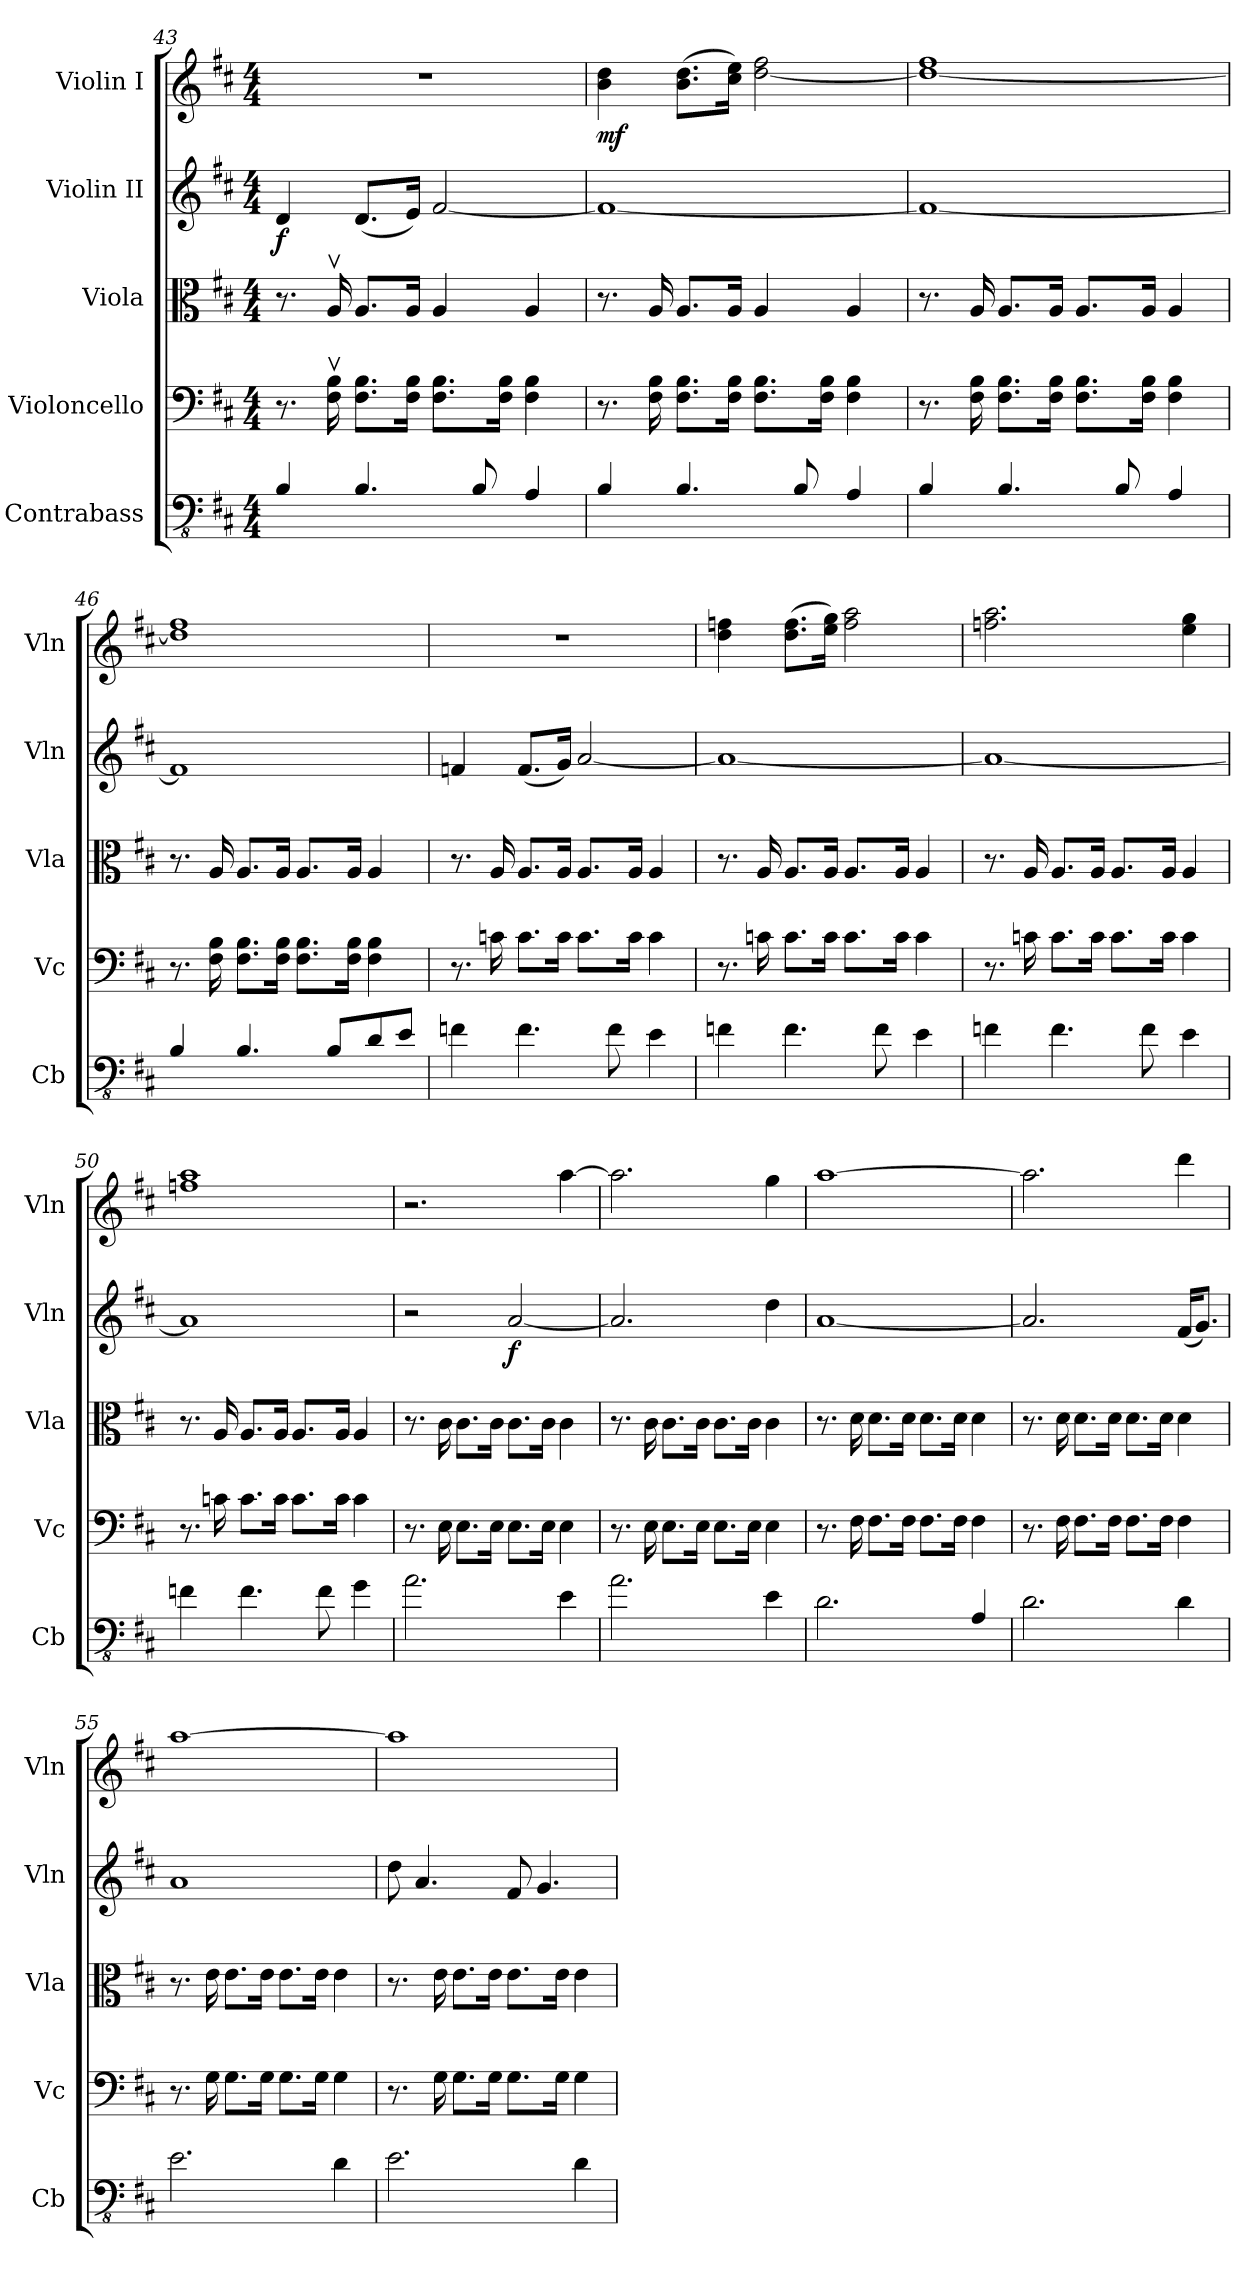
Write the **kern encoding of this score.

**kern	**kern	**kern	**kern	**dynam	**kern	**dynam
*part5	*part4	*part3	*part2	*part2	*part1	*part1
*staff5	*staff4	*staff3	*staff2	*staff2	*staff1	*staff1
*I"Contrabass	*I"Violoncello	*I"Viola	*I"Violin II	*	*I"Violin I	*
*I'Cb	*I'Vc	*I'Vla	*I'Vln	*	*I'Vln	*
*clefFv4	*clefF4	*clefC3	*clefG2	*	*clefG2	*
*ITrd7c12	*	*	*	*	*	*
*k[f#c#]	*k[f#c#]	*k[f#c#]	*k[f#c#]	*	*k[f#c#]	*
*M4/4	*M4/4	*M4/4	*M4/4	*	*M4/4	*
=43	=43	=43	=43	=43	=43	=43
!	!	!	!	!LO:DY:b	!	!
4BBB/	8.r	8.r	4d/	f	1r	.
.	16F#\v 16B\v	16Av/	.	.	.	.
4.BBB/	8.F#\ 8.B\L	8.A/L	(8.d/L	.	.	.
.	16F#\ 16B\Jk	16A/Jk	16e/Jk)	.	.	.
.	8.F#\ 8.B\L	4A/	[2f#/	.	.	.
8BBB/	.	.	.	.	.	.
.	16F#\ 16B\Jk	.	.	.	.	.
4AAA/	4F#\ 4B\	4A/	.	.	.	.
=44	=44	=44	=44	=44	=44	=44
!	!	!	!	!	!	!LO:DY:b
4BBB/	8.r	8.r	1f#_	.	4b\ 4dd\	mf
.	16F#\ 16B\	16A/	.	.	.	.
4.BBB/	8.F#\ 8.B\L	8.A/L	.	.	(8.b\ 8.dd\L	.
.	16F#\ 16B\Jk	16A/Jk	.	.	16cc#\ 16ee\Jk)	.
.	8.F#\ 8.B\L	4A/	.	.	[2dd\ 2ff#\	.
8BBB/	.	.	.	.	.	.
.	16F#\ 16B\Jk	.	.	.	.	.
4AAA/	4F#\ 4B\	4A/	.	.	.	.
!!LO:PB:g=z
=45	=45	=45	=45	=45	=45	=45
4BBB/	8.r	8.r	1f#_	.	1dd_ 1ff#	.
.	16F#\ 16B\	16A/	.	.	.	.
4.BBB/	8.F#\ 8.B\L	8.A/L	.	.	.	.
.	16F#\ 16B\Jk	16A/Jk	.	.	.	.
.	8.F#\ 8.B\L	8.A/L	.	.	.	.
8BBB/	.	.	.	.	.	.
.	16F#\ 16B\Jk	16A/Jk	.	.	.	.
4AAA/	4F#\ 4B\	4A/	.	.	.	.
=46	=46	=46	=46	=46	=46	=46
4BBB/	8.r	8.r	1f#]	.	1dd] 1ff#	.
.	16F#\ 16B\	16A/	.	.	.	.
4.BBB/	8.F#\ 8.B\L	8.A/L	.	.	.	.
.	16F#\ 16B\Jk	16A/Jk	.	.	.	.
.	8.F#\ 8.B\L	8.A/L	.	.	.	.
8BBB/L	.	.	.	.	.	.
.	16F#\ 16B\Jk	16A/Jk	.	.	.	.
8DD/	4F#\ 4B\	4A/	.	.	.	.
8EE/J	.	.	.	.	.	.
=47	=47	=47	=47	=47	=47	=47
4FFn\	8.r	8.r	4fn/	.	1r	.
.	16cn\	16A/	.	.	.	.
4.FF\	8.c\L	8.A/L	(8.f/L	.	.	.
.	16c\Jk	16A/Jk	16g/Jk)	.	.	.
.	8.c\L	8.A/L	[2a/	.	.	.
8FF\	.	.	.	.	.	.
.	16c\Jk	16A/Jk	.	.	.	.
4EE\	4c\	4A/	.	.	.	.
=48	=48	=48	=48	=48	=48	=48
4FFn\	8.r	8.r	1a_	.	4dd\ 4ffn\	.
.	16cn\	16A/	.	.	.	.
4.FF\	8.c\L	8.A/L	.	.	(8.dd\ 8.ff\L	.
.	16c\Jk	16A/Jk	.	.	16ee\ 16gg\Jk)	.
.	8.c\L	8.A/L	.	.	2ff\ 2aa\	.
8FF\	.	.	.	.	.	.
.	16c\Jk	16A/Jk	.	.	.	.
4EE\	4c\	4A/	.	.	.	.
!!LO:LB:g=z
=49	=49	=49	=49	=49	=49	=49
4FFn\	8.r	8.r	1a_	.	2.ffn\ 2.aa\	.
.	16cn\	16A/	.	.	.	.
4.FF\	8.c\L	8.A/L	.	.	.	.
.	16c\Jk	16A/Jk	.	.	.	.
.	8.c\L	8.A/L	.	.	.	.
8FF\	.	.	.	.	.	.
.	16c\Jk	16A/Jk	.	.	.	.
4EE\	4c\	4A/	.	.	4ee\ 4gg\	.
=50	=50	=50	=50	=50	=50	=50
4FFn\	8.r	8.r	1a]	.	1ffn 1aa	.
.	16cn\	16A/	.	.	.	.
4.FF\	8.c\L	8.A/L	.	.	.	.
.	16c\Jk	16A/Jk	.	.	.	.
.	8.c\L	8.A/L	.	.	.	.
8FF\	.	.	.	.	.	.
.	16c\Jk	16A/Jk	.	.	.	.
4GG\	4c\	4A/	.	.	.	.
=51	=51	=51	=51	=51	=51	=51
2.AA\	8.r	8.r	2r	.	2.r	.
.	16E\	16c#\	.	.	.	.
.	8.E\L	8.c#\L	.	.	.	.
.	16E\Jk	16c#\Jk	.	.	.	.
!	!	!	!	!LO:DY:b	!	!
.	8.E\L	8.c#\L	[2a/	f	.	.
.	16E\Jk	16c#\Jk	.	.	.	.
4EE\	4E\	4c#\	.	.	[4aa\	.
=52	=52	=52	=52	=52	=52	=52
2.AA\	8.r	8.r	2.a/]	.	2.aa\]	.
.	16E\	16c#\	.	.	.	.
.	8.E\L	8.c#\L	.	.	.	.
.	16E\Jk	16c#\Jk	.	.	.	.
.	8.E\L	8.c#\L	.	.	.	.
.	16E\Jk	16c#\Jk	.	.	.	.
4EE\	4E\	4c#\	4dd\	.	4gg\	.
!!LO:PB:g=z
=53	=53	=53	=53	=53	=53	=53
2.DD\	8.r	8.r	[1a	.	[1aa	.
.	16F#\	16d\	.	.	.	.
.	8.F#\L	8.d\L	.	.	.	.
.	16F#\Jk	16d\Jk	.	.	.	.
.	8.F#\L	8.d\L	.	.	.	.
.	16F#\Jk	16d\Jk	.	.	.	.
4AAA/	4F#\	4d\	.	.	.	.
=54	=54	=54	=54	=54	=54	=54
2.DD\	8.r	8.r	2.a/]	.	2.aa\]	.
.	16F#\	16d\	.	.	.	.
.	8.F#\L	8.d\L	.	.	.	.
.	16F#\Jk	16d\Jk	.	.	.	.
.	8.F#\L	8.d\L	.	.	.	.
.	16F#\Jk	16d\Jk	.	.	.	.
4DD\	4F#\	4d\	(16f#/KL	.	4ddd\	.
.	.	.	8.g/J)	.	.	.
=55	=55	=55	=55	=55	=55	=55
2.EE\	8.r	8.r	1a	.	[1aa	.
.	16G\	16e\	.	.	.	.
.	8.G\L	8.e\L	.	.	.	.
.	16G\Jk	16e\Jk	.	.	.	.
.	8.G\L	8.e\L	.	.	.	.
.	16G\Jk	16e\Jk	.	.	.	.
4DD\	4G\	4e\	.	.	.	.
=56	=56	=56	=56	=56	=56	=56
2.EE\	8.r	8.r	8dd\	.	1aa]	.
.	.	.	4.a/	.	.	.
.	16G\	16e\	.	.	.	.
.	8.G\L	8.e\L	.	.	.	.
.	16G\Jk	16e\Jk	.	.	.	.
.	8.G\L	8.e\L	8f#/	.	.	.
.	.	.	4.g/	.	.	.
.	16G\Jk	16e\Jk	.	.	.	.
4DD\	4G\	4e\	.	.	.	.
=	=	=	=	=	=	=
*-	*-	*-	*-	*-	*-	*-
